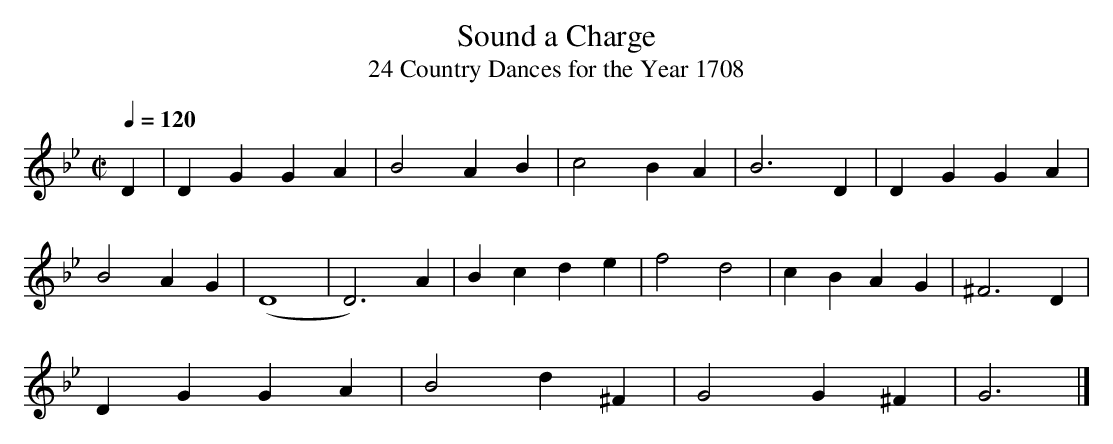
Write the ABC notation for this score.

X:1
T:Sound a Charge
T:24 Country Dances for the Year 1708
Q:1/4=120
L:1/4
M:C|
K:Gm
D|DGGA|B2AB|c2BA|B3D|DGGA|
B2AG|(D4|D3)A|Bcde|f2d2|cBAG|^F3D|
DGGA|B2d^F|G2G^F|G3|]
